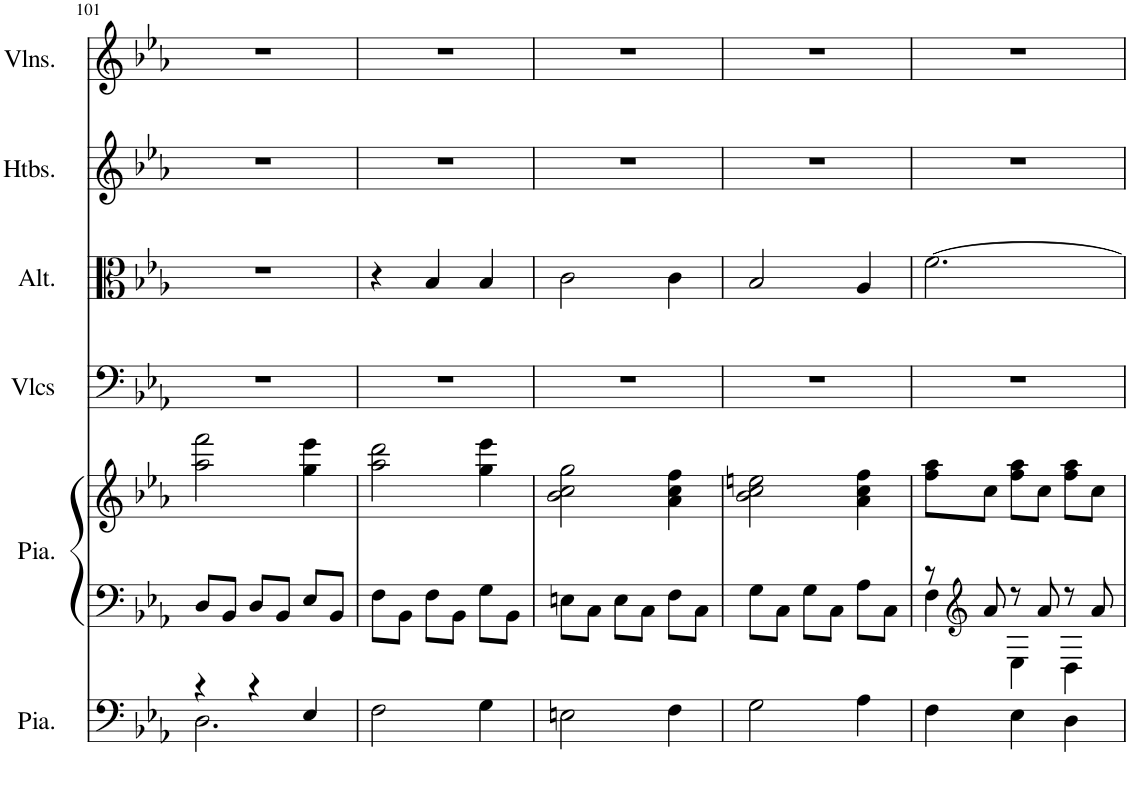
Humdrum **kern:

**kern	**kern	**kern	**kern	**kern	**kern	**kern
*part6	*part5	*part5	*part4	*part3	*part2	*part1
*staff7	*staff6	*staff5	*staff4	*staff3	*staff2	*staff1
*I"Piano, Pedals	*I"Piano, Organ	*	*I"Violoncelles, Bass	*I"Altos, Tenor	*I"Hautbois, Alto	*I"Violons, Soprano
*I'Pia.	*I'Pia.	*	*I'Vlcs	*I'Alt.	*I'Htbs.	*I'Vlns.
!!LO:PB:g=z
*clefF4	*clefF4	*clefG2	*clefF4	*clefC3	*clefG2	*clefG2
*k[b-e-a-]	*k[b-e-a-]	*k[b-e-a-]	*k[b-e-a-]	*k[b-e-a-]	*k[b-e-a-]	*k[b-e-a-]
*M3/4	*M3/4	*M3/4	*M3/4	*M3/4	*M3/4	*M3/4
=101	=101	=101	=101	=101	=101	=101
*^	*	*	*	*	*	*
4r	2.D\	8D/L	2aa-\ 2fff\	2.r	2.r	2.r	2.r
.	.	8BB-/J	.	.	.	.	.
4r	.	8D/L	.	.	.	.	.
.	.	8BB-/J	.	.	.	.	.
4E-/	.	8E-/L	4gg\ 4eee-\	.	.	.	.
.	.	8BB-/J	.	.	.	.	.
*v	*v	*	*	*	*	*	*
=102	=102	=102	=102	=102	=102	=102
2F\	8F\L	2aa-\ 2ddd\	2.r	4r	2.r	2.r
.	8BB-\J	.	.	.	.	.
.	8F\L	.	.	4B-/	.	.
.	8BB-\J	.	.	.	.	.
4G\	8G\L	4gg\ 4eee-\	.	4B-/	.	.
.	8BB-\J	.	.	.	.	.
=103	=103	=103	=103	=103	=103	=103
2En\	8En\L	2b-\ 2cc\ 2gg\	2.r	2c\	2.r	2.r
.	8C\J	.	.	.	.	.
.	8E\L	.	.	.	.	.
.	8C\J	.	.	.	.	.
4F\	8F\L	4a-\ 4cc\ 4ff\	.	4c\	.	.
.	8C\J	.	.	.	.	.
=104	=104	=104	=104	=104	=104	=104
2G\	8G\L	2b-\ 2cc\ 2een\	2.r	2B-/	2.r	2.r
.	8C\J	.	.	.	.	.
.	8G\L	.	.	.	.	.
.	8C\J	.	.	.	.	.
4A-\	8A-\L	4a-\ 4cc\ 4ff\	.	4A-/	.	.
.	8C\J	.	.	.	.	.
=105	=105	=105	=105	=105	=105	=105
*	*^	*	*	*	*	*
4F\	8r	4F\	8ff\ 8aa-\L	2.r	[2.f\	2.r	2.r
*	*clefG2	*	*	*	*	*	*
.	8a-/	.	8cc\J	.	.	.	.
4E-\	8r	4E-\	8ff\ 8aa-\L	.	.	.	.
.	8a-/	.	8cc\J	.	.	.	.
4D\	8r	4D\	8ff\ 8aa-\L	.	.	.	.
.	8a-/	.	8cc\J	.	.	.	.
*	*v	*v	*	*	*	*	*
=	=	=	=	=	=	=
*-	*-	*-	*-	*-	*-	*-
